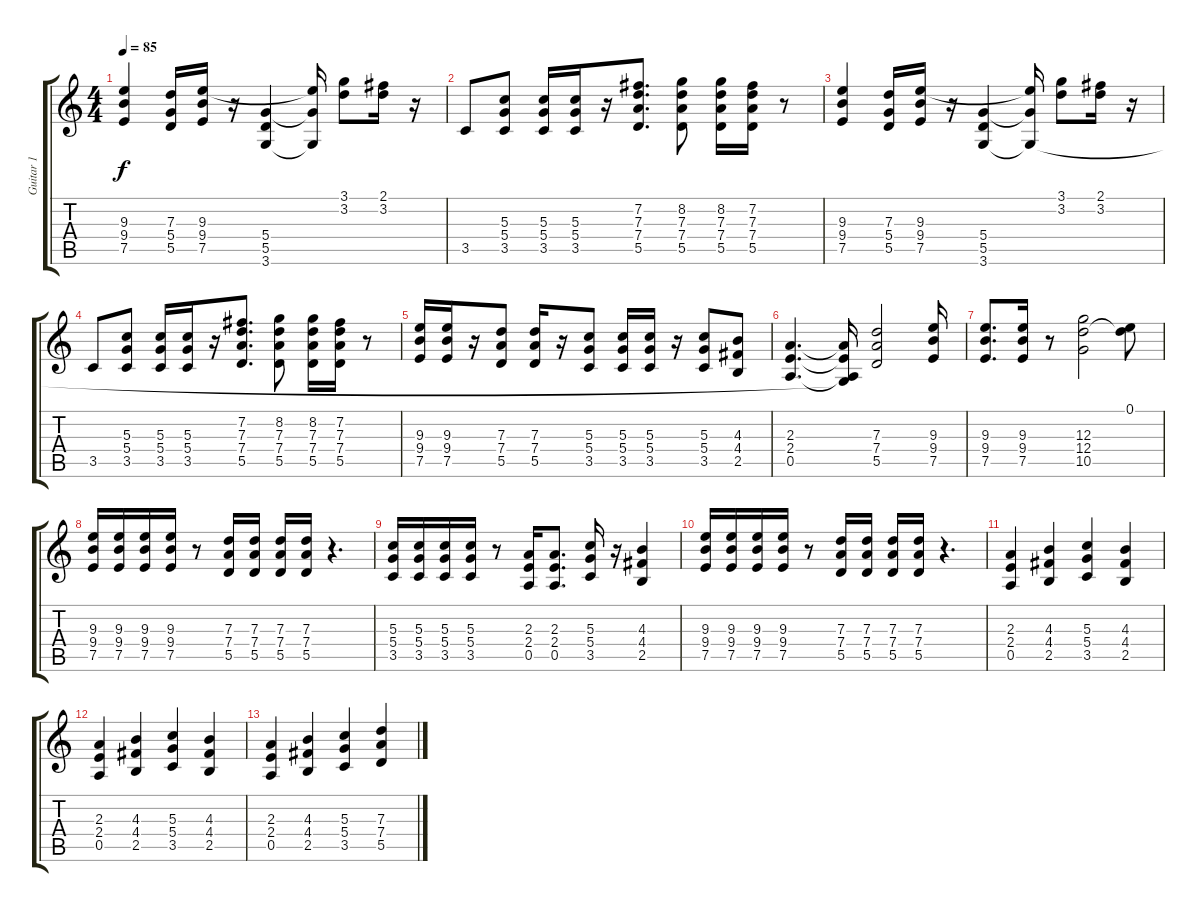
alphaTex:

\track ("Guitar 1" "Guitar 1") {instrument distortionguitar}
\staff {score tabs}
\tuning (E4 B3 G3 D3 A2 E2) {hide}
\ts (4 4)
\tempo 85
\clef g2
\ks c
(9.3 9.4 7.5).4{dy f} (7.3 5.4 5.5).16 (9.3 9.4 7.5).16 r.16 (5.4 5.5 3.6).4 (9.3{t} 5.4{t} 3.6{t}).16 (3.1 3.2).8 (2.1 3.2).16 r.16 |
3.5.8 (5.3 5.4 3.5).8 (5.3 5.4 3.5).16 (5.3 5.4 3.5).16 r.16 (7.2 7.3 7.4 5.5).8{d} (8.2 7.3 7.4 5.5).8 (8.2 7.3 7.4 5.5).16 (7.2 7.3 7.4 5.5).16 r.8 |
(9.3 9.4 7.5).4 (7.3 5.4 5.5).16 (9.3 9.4 7.5).16 r.16 (5.4 5.5 3.6).4 (9.3{t} 5.4{t} 3.6{t}).16 (3.1 3.2).8 (2.1 3.2).16 r.16 |
3.5.8 (5.3 5.4 3.5).8 (5.3 5.4 3.5).16 (5.3 5.4 3.5).16 r.16 (7.2 7.3 7.4 5.5).8{d} (8.2 7.3 7.4 5.5).8 (8.2 7.3 7.4 5.5).16 (7.2 7.3 7.4 5.5).16 r.8 |
(9.3 9.4 7.5).16 (9.3 9.4 7.5).16 r.16 (7.3 7.4 5.5).8 (7.3 7.4 5.5).16 r.16 (5.3 5.4 3.5).8 (5.3 5.4 3.5).16 (5.3 5.4 3.5).16 r.16 (5.3 5.4 3.5).8 (4.3 4.4 2.5).8 |
(2.3 2.4 0.5).4{d} (2.3{t} 2.4{t} 0.5{t} 3.6{t}).16 (7.3 7.4 5.5).2 (9.3 9.4 7.5).16 |
(9.3 9.4 7.5).8{d} (9.3 9.4 7.5).16 r.8 (12.3 12.4 10.5).2 (0.1 12.4{t}).8 |
(9.3 9.4 7.5).16 (9.3 9.4 7.5).16 (9.3 9.4 7.5).16 (9.3 9.4 7.5).16 r.8 (7.3 7.4 5.5).16 (7.3 7.4 5.5).16 (7.3 7.4 5.5).16 (7.3 7.4 5.5).16 r.4{d} |
(5.3 5.4 3.5).16 (5.3 5.4 3.5).16 (5.3 5.4 3.5).16 (5.3 5.4 3.5).16 r.8 (2.3 2.4 0.5).16 (2.3 2.4 0.5).8{d} (5.3 5.4 3.5).16 r.16 (4.3 4.4 2.5).4 |
(9.3 9.4 7.5).16 (9.3 9.4 7.5).16 (9.3 9.4 7.5).16 (9.3 9.4 7.5).16 r.8 (7.3 7.4 5.5).16 (7.3 7.4 5.5).16 (7.3 7.4 5.5).16 (7.3 7.4 5.5).16 r.4{d} |
(2.3 2.4 0.5).4 (4.3 4.4 2.5).4 (5.3 5.4 3.5).4 (4.3 4.4 2.5).4 |
(2.3 2.4 0.5).4 (4.3 4.4 2.5).4 (5.3 5.4 3.5).4 (4.3 4.4 2.5).4 |
(2.3 2.4 0.5).4 (4.3 4.4 2.5).4 (5.3 5.4 3.5).4 (7.3 7.4 5.5).4
